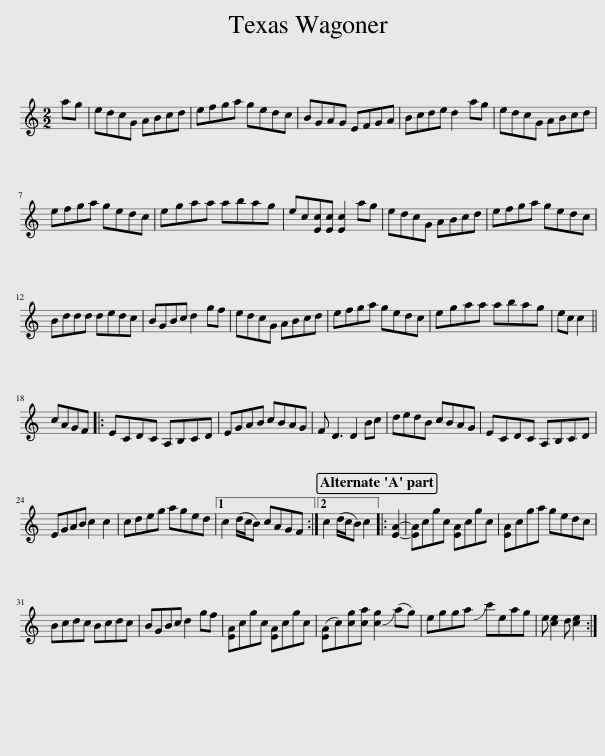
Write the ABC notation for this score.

X:1
L:1/8
M:2/2
I:linebreak $
K:C
V:1 treble
V:1
 ag | edcG ABcd | efga gedc | BGAG EFGA | Bcde d2 ag | %5
 edcG ABcd |$ efga gedc | egaa abag | ec[Ec][Ec] [Ec]2 ag | edcG ABcd | %10
 efga gedc |$ Bddd dedc | BGBc d2 gf | edcG ABcd | efga gedc | %15
 egaa abag | ec c2 ||$ cAGF |: ECDC A,B,CD | EGAB cBAG | %20
 F D3 D2 Bc | dedB cBAG | ECDC A,B,CD |$ EGAB c2 c2 | cdeg aged |1 %25
 c2 (d/c/B) cAGF :|2 c2 (d/c/B) c2 |: [EA]2- | [EA]cgc [EA]cgc | [EA]cga gedc |$ %30
 Bcdc Bcdc | BGBc d2 gf | [EA]cgc [EA]cgc | ([EA]c)[cg][ca] [cg]2 (!slide!ag) | egga !slide!c'eag | %35
 e [ce]2 d [ce]2 :| %36
